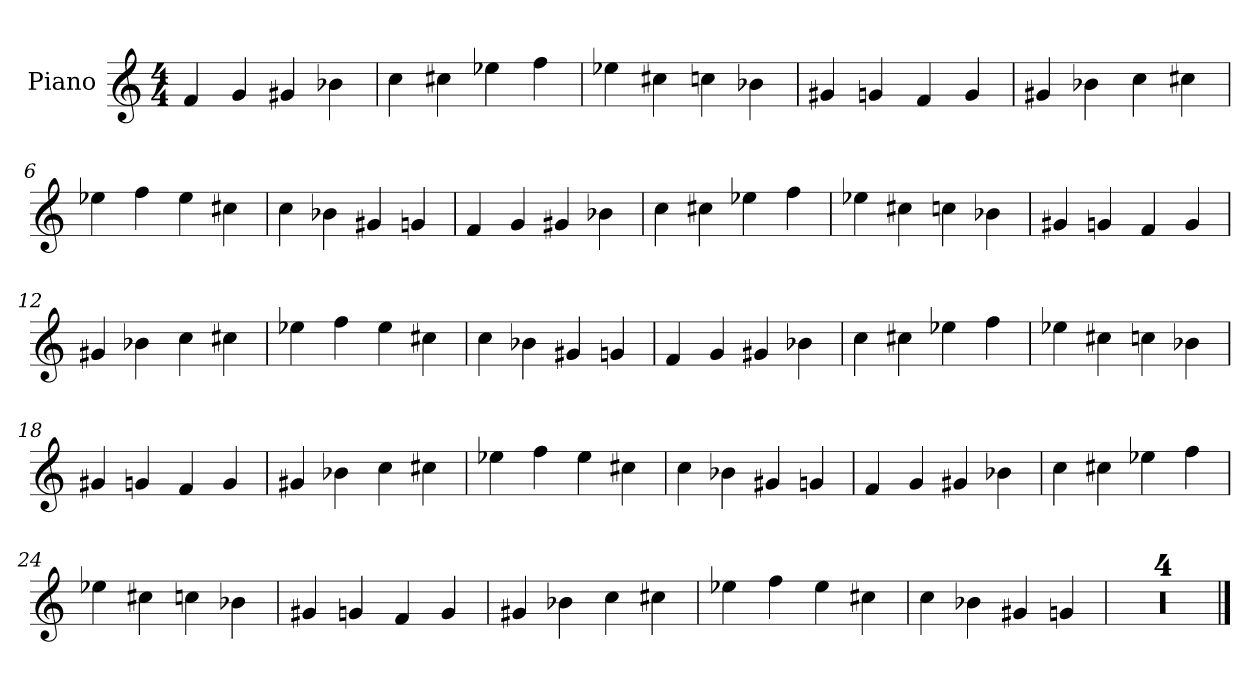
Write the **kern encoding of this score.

**kern
*part1
*staff1
*I"Piano
*I'Pno.
*clefG2
*k[]
*M4/4
=1
4f/
4g/
4g#X/
4b-X\
=2
4cc\
4cc#X\
4ee-X\
4ff\
=3
4ee-X\
4cc#X\
4ccn\
4b-X\
=4
4g#X/
4gn/
4f/
4g/
=5
4g#X/
4b-X\
4cc\
4cc#X\
=6
4ee-X\
4ff\
4ee-\
4cc#X\
=7
4cc\
4b-X\
4g#X/
4gn/
!!LO:LB:g=z
=8
4f/
4g/
4g#X/
4b-X\
=9
4cc\
4cc#X\
4ee-X\
4ff\
=10
4ee-X\
4cc#X\
4ccn\
4b-X\
=11
4g#X/
4gn/
4f/
4g/
=12
4g#X/
4b-X\
4cc\
4cc#X\
=13
4ee-X\
4ff\
4ee-\
4cc#X\
=14
4cc\
4b-X\
4g#X/
4gn/
!!LO:LB:g=z
=15
4f/
4g/
4g#X/
4b-X\
=16
4cc\
4cc#X\
4ee-X\
4ff\
=17
4ee-X\
4cc#X\
4ccn\
4b-X\
=18
4g#X/
4gn/
4f/
4g/
=19
4g#X/
4b-X\
4cc\
4cc#X\
=20
4ee-X\
4ff\
4ee-\
4cc#X\
=21
4cc\
4b-X\
4g#X/
4gn/
!!LO:LB:g=z
=22
4f/
4g/
4g#X/
4b-X\
=23
4cc\
4cc#X\
4ee-X\
4ff\
=24
4ee-X\
4cc#X\
4ccn\
4b-X\
=25
4g#X/
4gn/
4f/
4g/
=26
4g#X/
4b-X\
4cc\
4cc#X\
=27
4ee-X\
4ff\
4ee-\
4cc#X\
=28
4cc\
4b-X\
4g#X/
4gn/
=29
1r
!!LO:LB:g=z
=30
1r
=31
1r
=32
1r
==
*-
